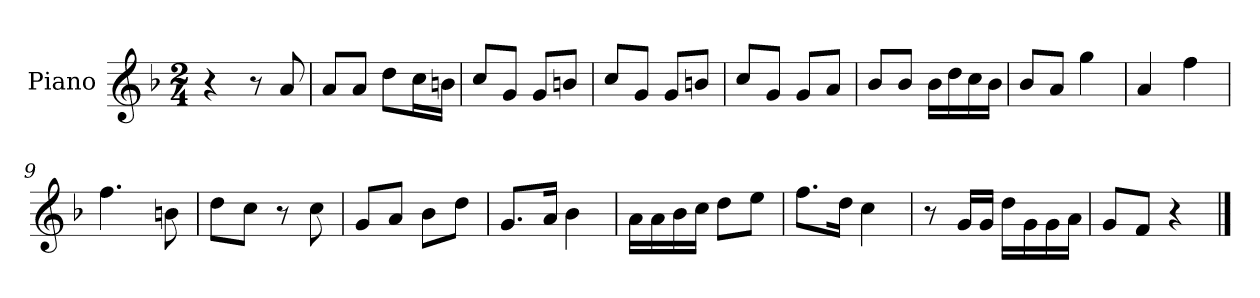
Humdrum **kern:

**kern
*part1
*staff1
*I"Piano
*I'Pno.
*clefG2
*k[b-]
*M2/4
=1
4r
8r
8a/
=2
8a/L
8a/J
8dd\L
16cc\L
16bn\JJ
=3
8cc/L
8g/J
8g/L
8bn/J
=4
8cc/L
8g/J
8g/L
8bn/J
=5
8cc/L
8g/J
8g/L
8a/J
=6
8b-/L
8b-/J
16b-\LL
16dd\
16cc\
16b-\JJ
=7
8b-/L
8a/J
4gg\
=8
4a/
4ff\
=9
4.ff\
8bn\
=10
8dd\L
8cc\J
8r
8cc\
=11
8g/L
8a/J
8b-\L
8dd\J
!!LO:LB:g=z
=12
8.g/L
16a/Jk
4b-\
=13
16a\LL
16a\
16b-\
16cc\JJ
8dd\L
8ee\J
=14
8.ff\L
16dd\Jk
4cc\
=15
8r
16g/LL
16g/JJ
16dd\LL
16g\
16g\
16a\JJ
=16
8g/L
8f/J
4r
==
*-
